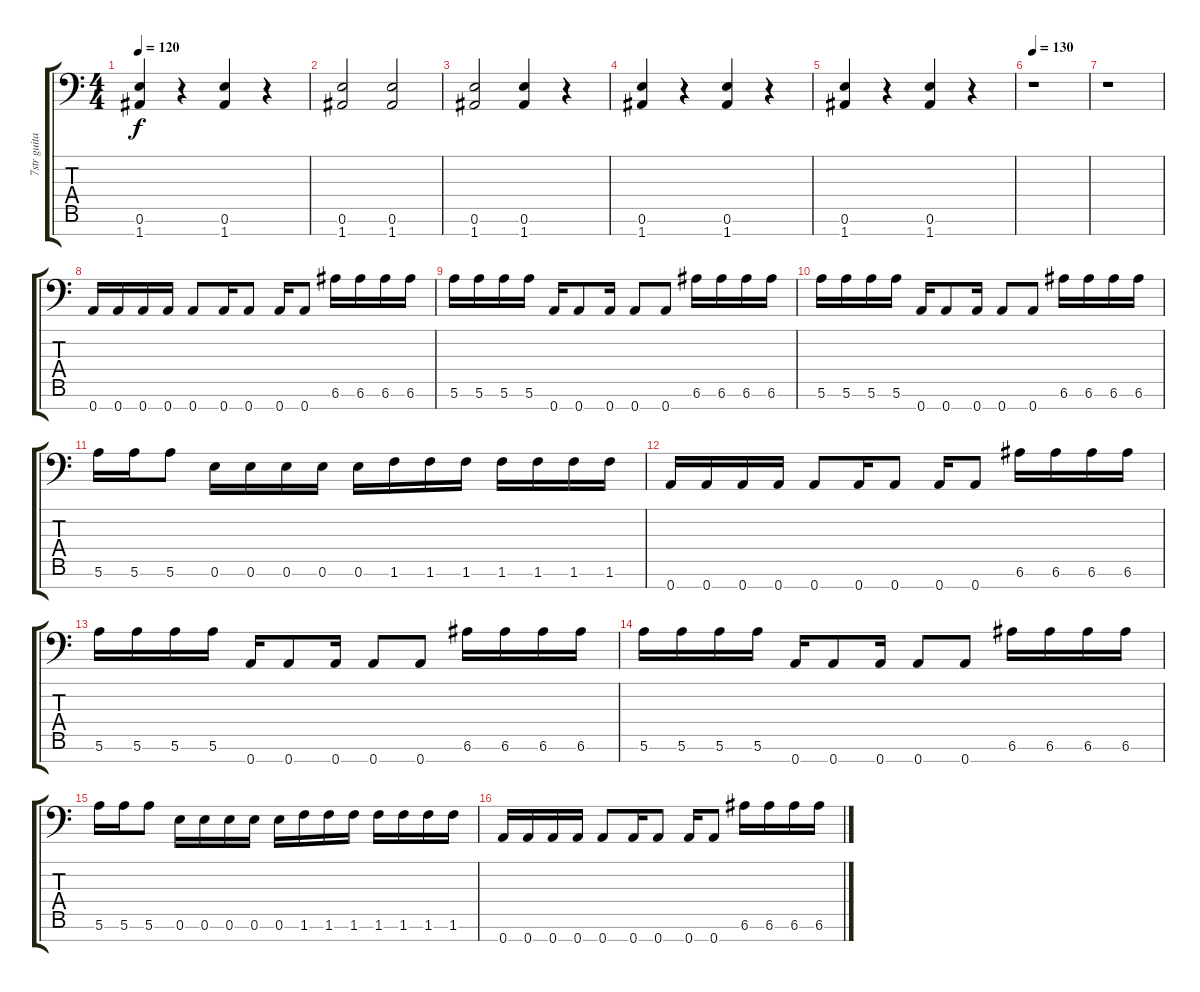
\track ("7str guitar" "7str guita") {instrument distortionguitar}
\staff {score tabs}
\tuning (E4 B3 G3 D3 A2 E2 A1) {hide}
\ts (4 4)
\tempo 120
\clef f4
\ks c
(0.6 1.7).4{dy f} r.4 (0.6 1.7).4 r.4 |
(0.6 1.7).2 (0.6 1.7).2 |
(0.6 1.7).2 (0.6 1.7).4 r.4 |
(0.6 1.7).4 r.4 (0.6 1.7).4 r.4 |
(0.6 1.7).4 r.4 (0.6 1.7).4 r.4 |
\tempo 130
r.1 |
r.1 |
0.7.16 0.7.16 0.7.16 0.7.16 0.7.8 0.7.16 0.7.8 0.7.16 0.7.8 6.6.16 6.6.16 6.6.16 6.6.16 |
5.6.16 5.6.16 5.6.16 5.6.16 0.7.16 0.7.8 0.7.16 0.7.8 0.7.8 6.6.16 6.6.16 6.6.16 6.6.16 |
5.6.16 5.6.16 5.6.16 5.6.16 0.7.16 0.7.8 0.7.16 0.7.8 0.7.8 6.6.16 6.6.16 6.6.16 6.6.16 |
5.6.16 5.6.16 5.6.8 0.6.16 0.6.16 0.6.16 0.6.16 0.6.16 1.6.16 1.6.16 1.6.16 1.6.16 1.6.16 1.6.16 1.6.16 |
0.7.16 0.7.16 0.7.16 0.7.16 0.7.8 0.7.16 0.7.8 0.7.16 0.7.8 6.6.16 6.6.16 6.6.16 6.6.16 |
5.6.16 5.6.16 5.6.16 5.6.16 0.7.16 0.7.8 0.7.16 0.7.8 0.7.8 6.6.16 6.6.16 6.6.16 6.6.16 |
5.6.16 5.6.16 5.6.16 5.6.16 0.7.16 0.7.8 0.7.16 0.7.8 0.7.8 6.6.16 6.6.16 6.6.16 6.6.16 |
5.6.16 5.6.16 5.6.8 0.6.16 0.6.16 0.6.16 0.6.16 0.6.16 1.6.16 1.6.16 1.6.16 1.6.16 1.6.16 1.6.16 1.6.16 |
0.7.16 0.7.16 0.7.16 0.7.16 0.7.8 0.7.16 0.7.8 0.7.16 0.7.8 6.6.16 6.6.16 6.6.16 6.6.16
